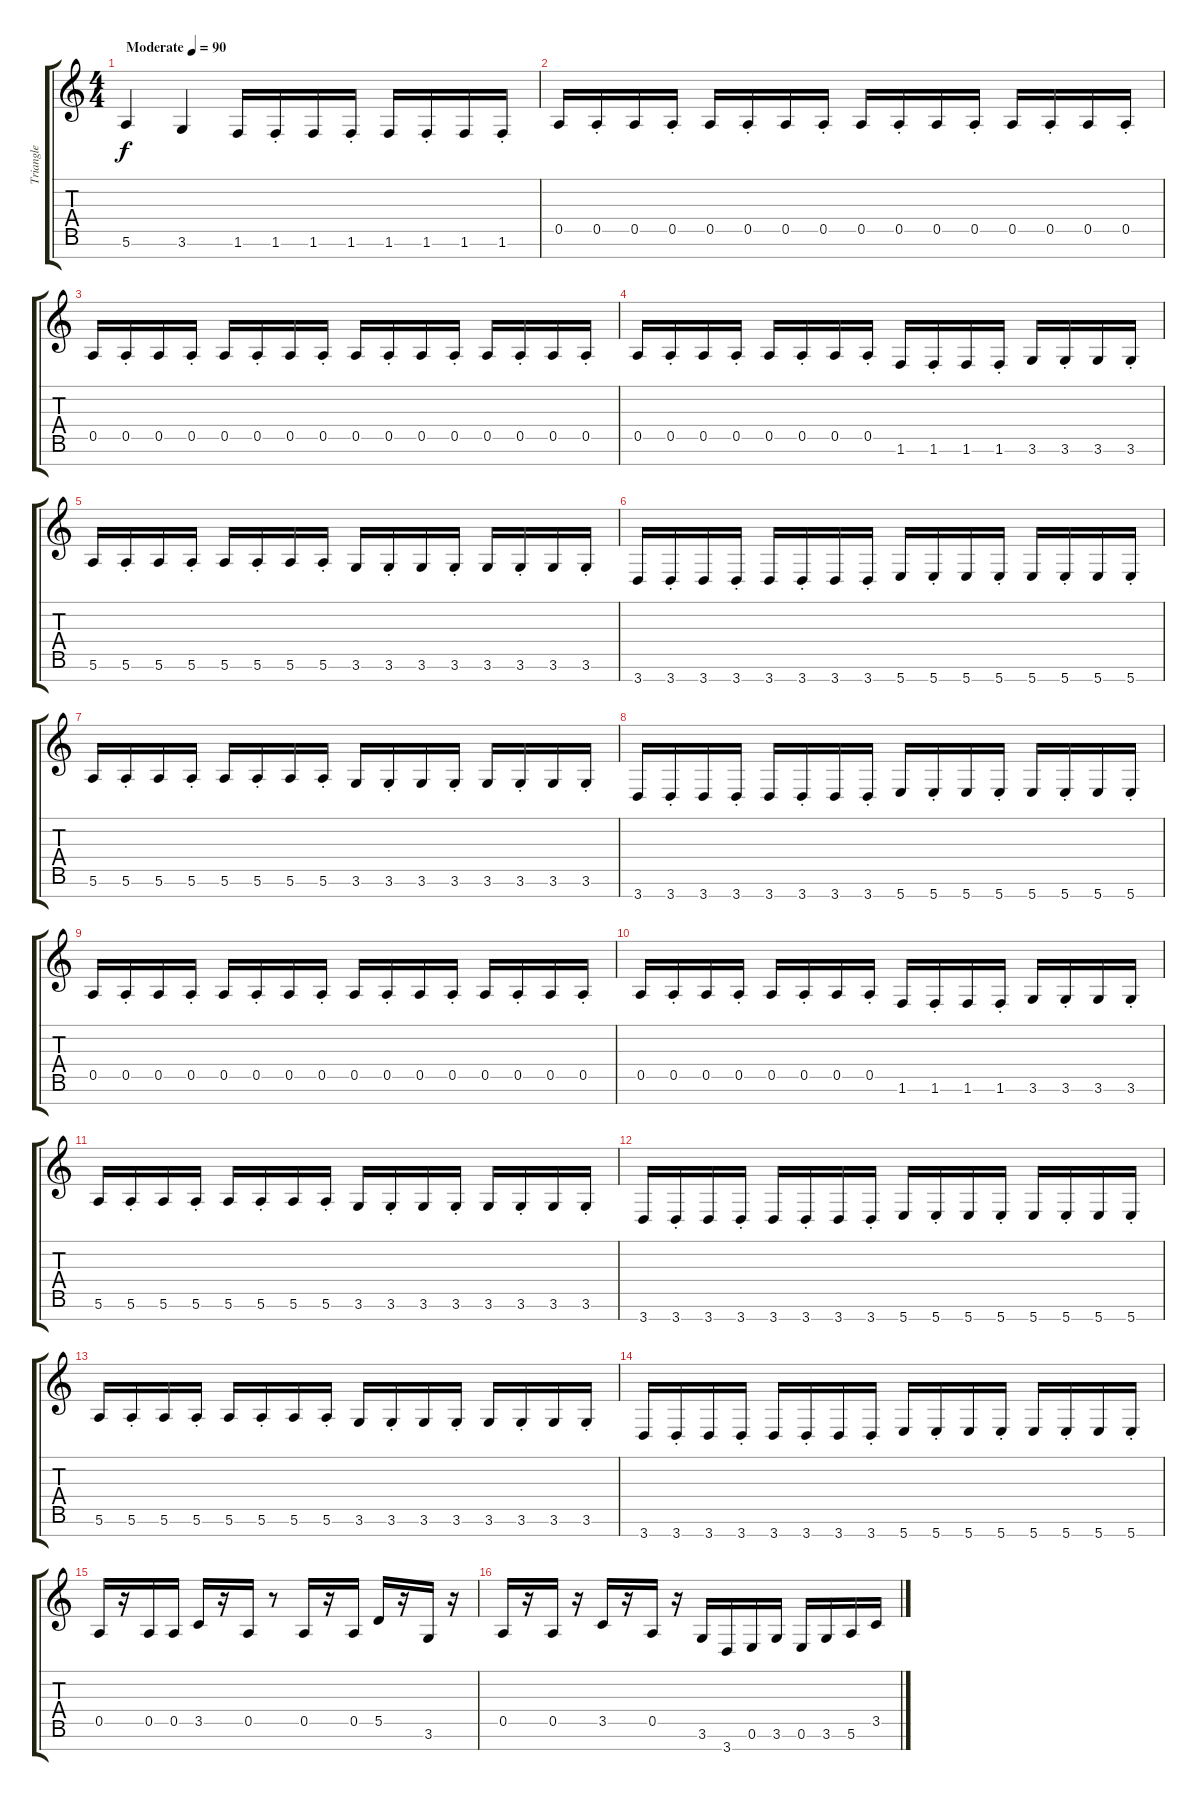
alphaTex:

\track ("Triangle" "Triangle") {instrument electricbassfinger}
\staff {score tabs}
\tuning (E4 B3 G3 D3 A2 E2 B1) {hide}
\ts (4 4)
\tempo (90 "Moderate")
\clef g2
\ks c
5.6.4{dy f instrument electricbassfinger} 3.6.4 1.6.16 1.6{st}.16 1.6.16 1.6{st}.16 1.6.16 1.6{st}.16 1.6.16 1.6{st}.16 |
0.5.16 0.5{st}.16 0.5.16 0.5{st}.16 0.5.16 0.5{st}.16 0.5.16 0.5{st}.16 0.5.16 0.5{st}.16 0.5.16 0.5{st}.16 0.5.16 0.5{st}.16 0.5.16 0.5{st}.16 |
0.5.16 0.5{st}.16 0.5.16 0.5{st}.16 0.5.16 0.5{st}.16 0.5.16 0.5{st}.16 0.5.16 0.5{st}.16 0.5.16 0.5{st}.16 0.5.16 0.5{st}.16 0.5.16 0.5{st}.16 |
0.5.16 0.5{st}.16 0.5.16 0.5{st}.16 0.5.16 0.5{st}.16 0.5.16 0.5{st}.16 1.6.16 1.6{st}.16 1.6.16 1.6{st}.16 3.6.16 3.6{st}.16 3.6.16 3.6{st}.16 |
5.6.16 5.6{st}.16 5.6.16 5.6{st}.16 5.6.16 5.6{st}.16 5.6.16 5.6{st}.16 3.6.16 3.6{st}.16 3.6.16 3.6{st}.16 3.6.16 3.6{st}.16 3.6.16 3.6{st}.16 |
3.7.16 3.7{st}.16 3.7.16 3.7{st}.16 3.7.16 3.7{st}.16 3.7.16 3.7{st}.16 5.7.16 5.7{st}.16 5.7.16 5.7{st}.16 5.7.16 5.7{st}.16 5.7.16 5.7{st}.16 |
5.6.16 5.6{st}.16 5.6.16 5.6{st}.16 5.6.16 5.6{st}.16 5.6.16 5.6{st}.16 3.6.16 3.6{st}.16 3.6.16 3.6{st}.16 3.6.16 3.6{st}.16 3.6.16 3.6{st}.16 |
3.7.16 3.7{st}.16 3.7.16 3.7{st}.16 3.7.16 3.7{st}.16 3.7.16 3.7{st}.16 5.7.16 5.7{st}.16 5.7.16 5.7{st}.16 5.7.16 5.7{st}.16 5.7.16 5.7{st}.16 |
0.5.16 0.5{st}.16 0.5.16 0.5{st}.16 0.5.16 0.5{st}.16 0.5.16 0.5{st}.16 0.5.16 0.5{st}.16 0.5.16 0.5{st}.16 0.5.16 0.5{st}.16 0.5.16 0.5{st}.16 |
0.5.16 0.5{st}.16 0.5.16 0.5{st}.16 0.5.16 0.5{st}.16 0.5.16 0.5{st}.16 1.6.16 1.6{st}.16 1.6.16 1.6{st}.16 3.6.16 3.6{st}.16 3.6.16 3.6{st}.16 |
5.6.16 5.6{st}.16 5.6.16 5.6{st}.16 5.6.16 5.6{st}.16 5.6.16 5.6{st}.16 3.6.16 3.6{st}.16 3.6.16 3.6{st}.16 3.6.16 3.6{st}.16 3.6.16 3.6{st}.16 |
3.7.16 3.7{st}.16 3.7.16 3.7{st}.16 3.7.16 3.7{st}.16 3.7.16 3.7{st}.16 5.7.16 5.7{st}.16 5.7.16 5.7{st}.16 5.7.16 5.7{st}.16 5.7.16 5.7{st}.16 |
5.6.16 5.6{st}.16 5.6.16 5.6{st}.16 5.6.16 5.6{st}.16 5.6.16 5.6{st}.16 3.6.16 3.6{st}.16 3.6.16 3.6{st}.16 3.6.16 3.6{st}.16 3.6.16 3.6{st}.16 |
3.7.16 3.7{st}.16 3.7.16 3.7{st}.16 3.7.16 3.7{st}.16 3.7.16 3.7{st}.16 5.7.16 5.7{st}.16 5.7.16 5.7{st}.16 5.7.16 5.7{st}.16 5.7.16 5.7{st}.16 |
0.5.16 r.16 0.5.16 0.5.16 3.5.16 r.16 0.5.16 r.8 0.5.16 r.16 0.5.16 5.5.16 r.16 3.6.16 r.16 |
0.5.16 r.16 0.5.16 r.16 3.5.16 r.16 0.5.16 r.16 3.6.16 3.7.16 0.6.16 3.6.16 0.6.16 3.6.16 5.6.16 3.5.16
